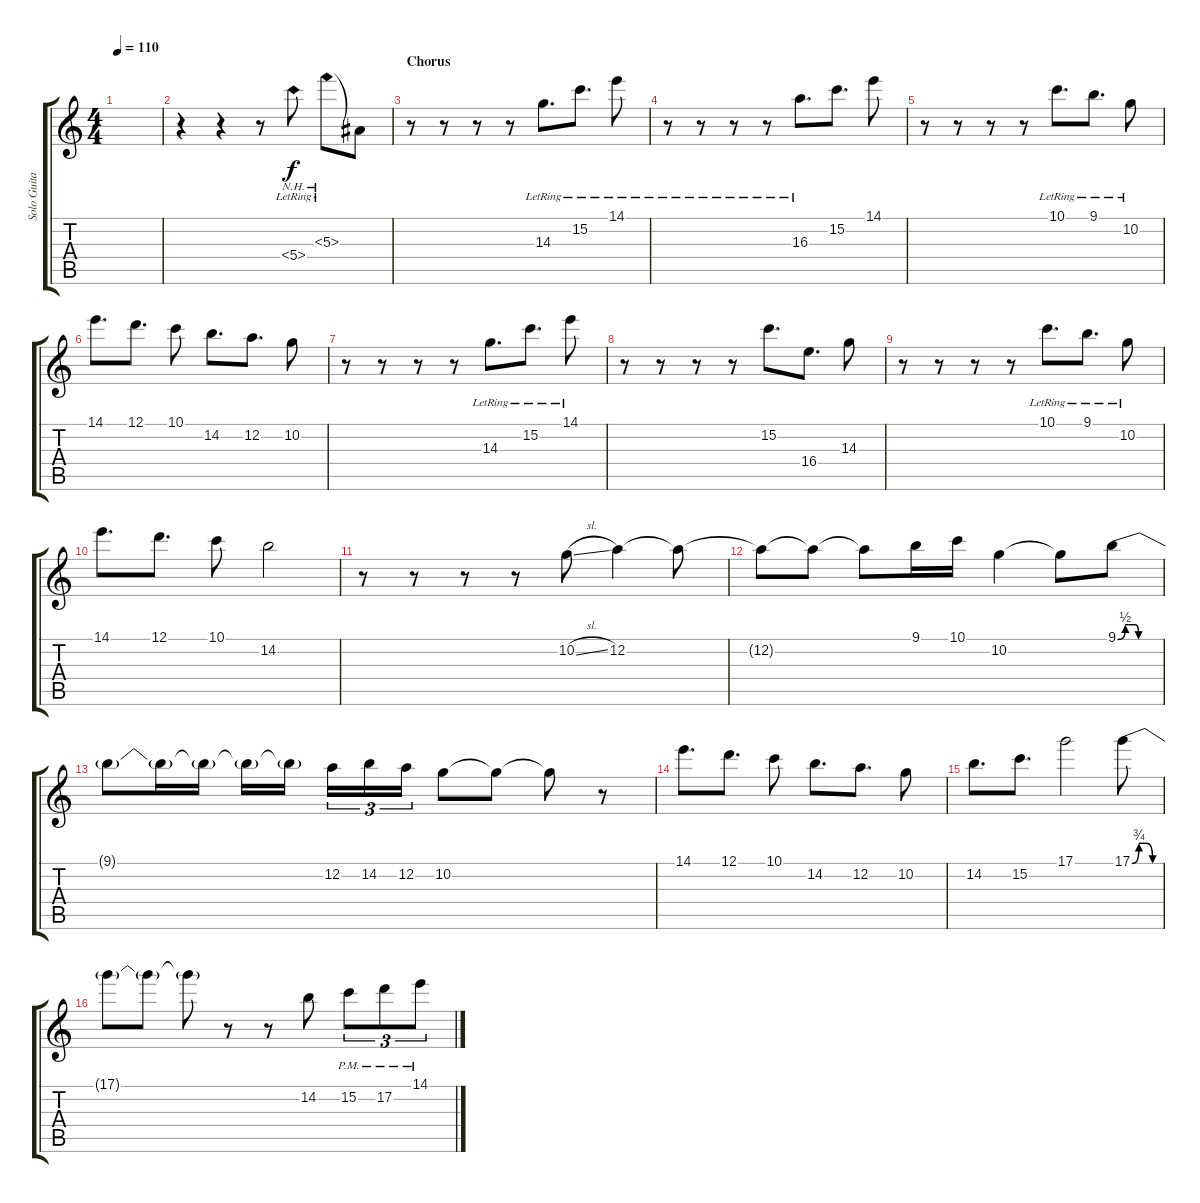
\track ("Solo Guitar" "Solo Guita") {instrument distortionguitar}
\staff {score tabs}
\tuning (D4 A3 F3 C3 G2 D2) {hide}
\ts (4 4)
\tempo 110
\clef g2
\ks c
|
r.4 r.4 r.8 5.4{nh lr}.8{dy f} 5.3{nh lr}.8 5.3{t}.8 |
\section ("" "Chorus")
r.8{volume 9} r.8 r.8 r.8 14.3{lr}.8{d} 15.2{lr}.8{d} 14.1{lr}.8 |
r.8 r.8 r.8 r.8 16.3{lr}.8{d} 15.2.8{d} 14.1.8 |
r.8 r.8 r.8 r.8 10.1{lr}.8{d} 9.1{lr}.8{d} 10.2{lr}.8 |
14.1.8{d} 12.1.8{d} 10.1.8 14.2.8{d} 12.2.8{d} 10.2.8 |
r.8 r.8 r.8 r.8 14.3{lr}.8{d} 15.2{lr}.8{d} 14.1{lr}.8 |
r.8 r.8 r.8 r.8 15.2.8{d} 16.4.8{d} 14.3.8 |
r.8 r.8 r.8 r.8 10.1{lr}.8{d} 9.1{lr}.8{d} 10.2{lr}.8 |
14.1.8{d} 12.1.8{d} 10.1.8 14.2.2 |
r.8{volume 13} r.8 r.8 r.8 10.2{sl}.8 12.2.4 12.2{t}.8 |
12.2{t}.8 12.2{t}.8 12.2{t}.8 9.1.16 10.1.16 10.2.4 10.2{t}.8 9.1{be (custom 0 0 11 2 15 2 25 2 30 0 45 0 60 0)}.8 |
9.1{t}.8 9.1{t}.16 9.1{t}.16 9.1{t}.16 9.1{t}.16{beam splitsecondary} 12.2.16{tu (3 2)} 14.2.16{tu (3 2)} 12.2.16{tu (3 2)} 10.2.8 10.2{t}.8 10.2{t}.8 r.8 |
14.1.8{d} 12.1.8{d} 10.1.8 14.2.8{d} 12.2.8{d} 10.2.8 |
14.2.8{d} 15.2.8{d} 17.1.2 17.1{be (custom 0 0 15 3 30 3 45 0 60 0)}.8 |
17.1{t}.8 17.1{t}.8 17.1{t}.8 r.8 r.8 14.2.8 15.2{pm}.8{tu (3 2)} 17.2{pm}.8{tu (3 2)} 14.1{pm}.8{tu (3 2)}
